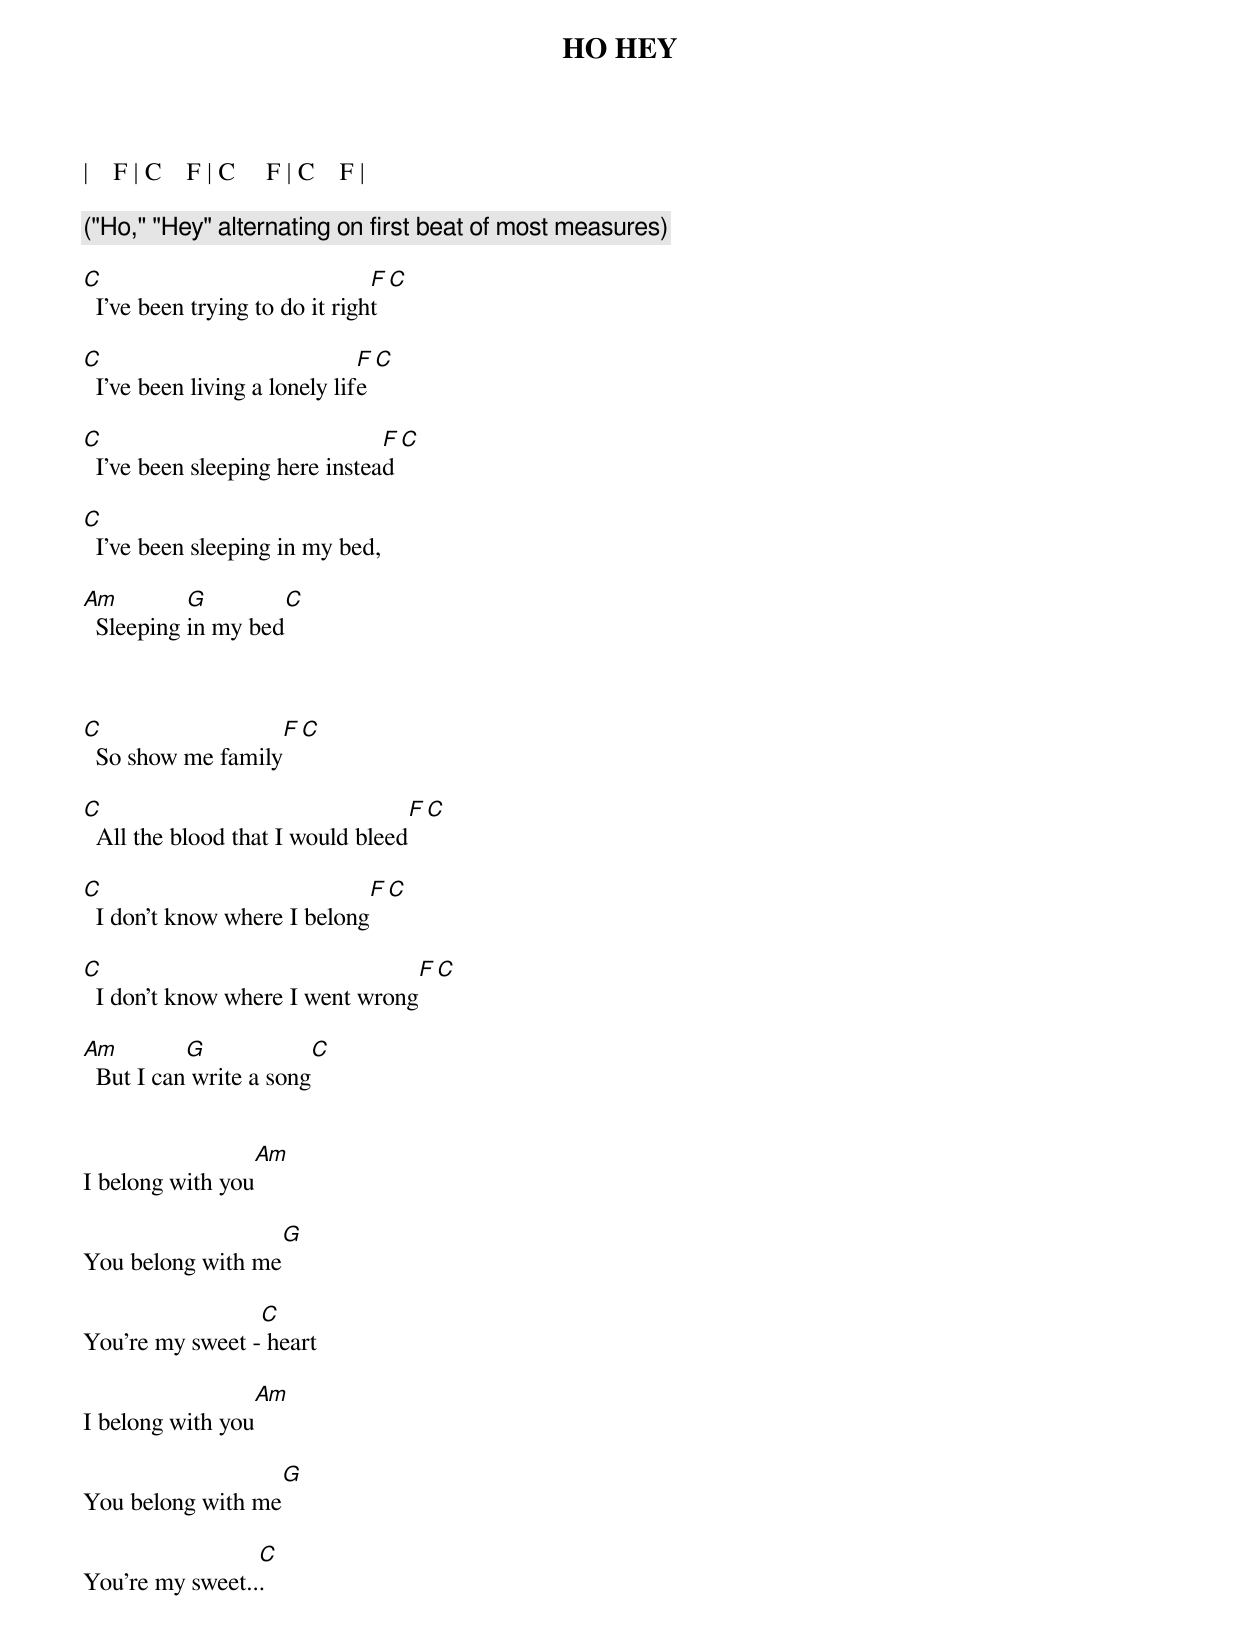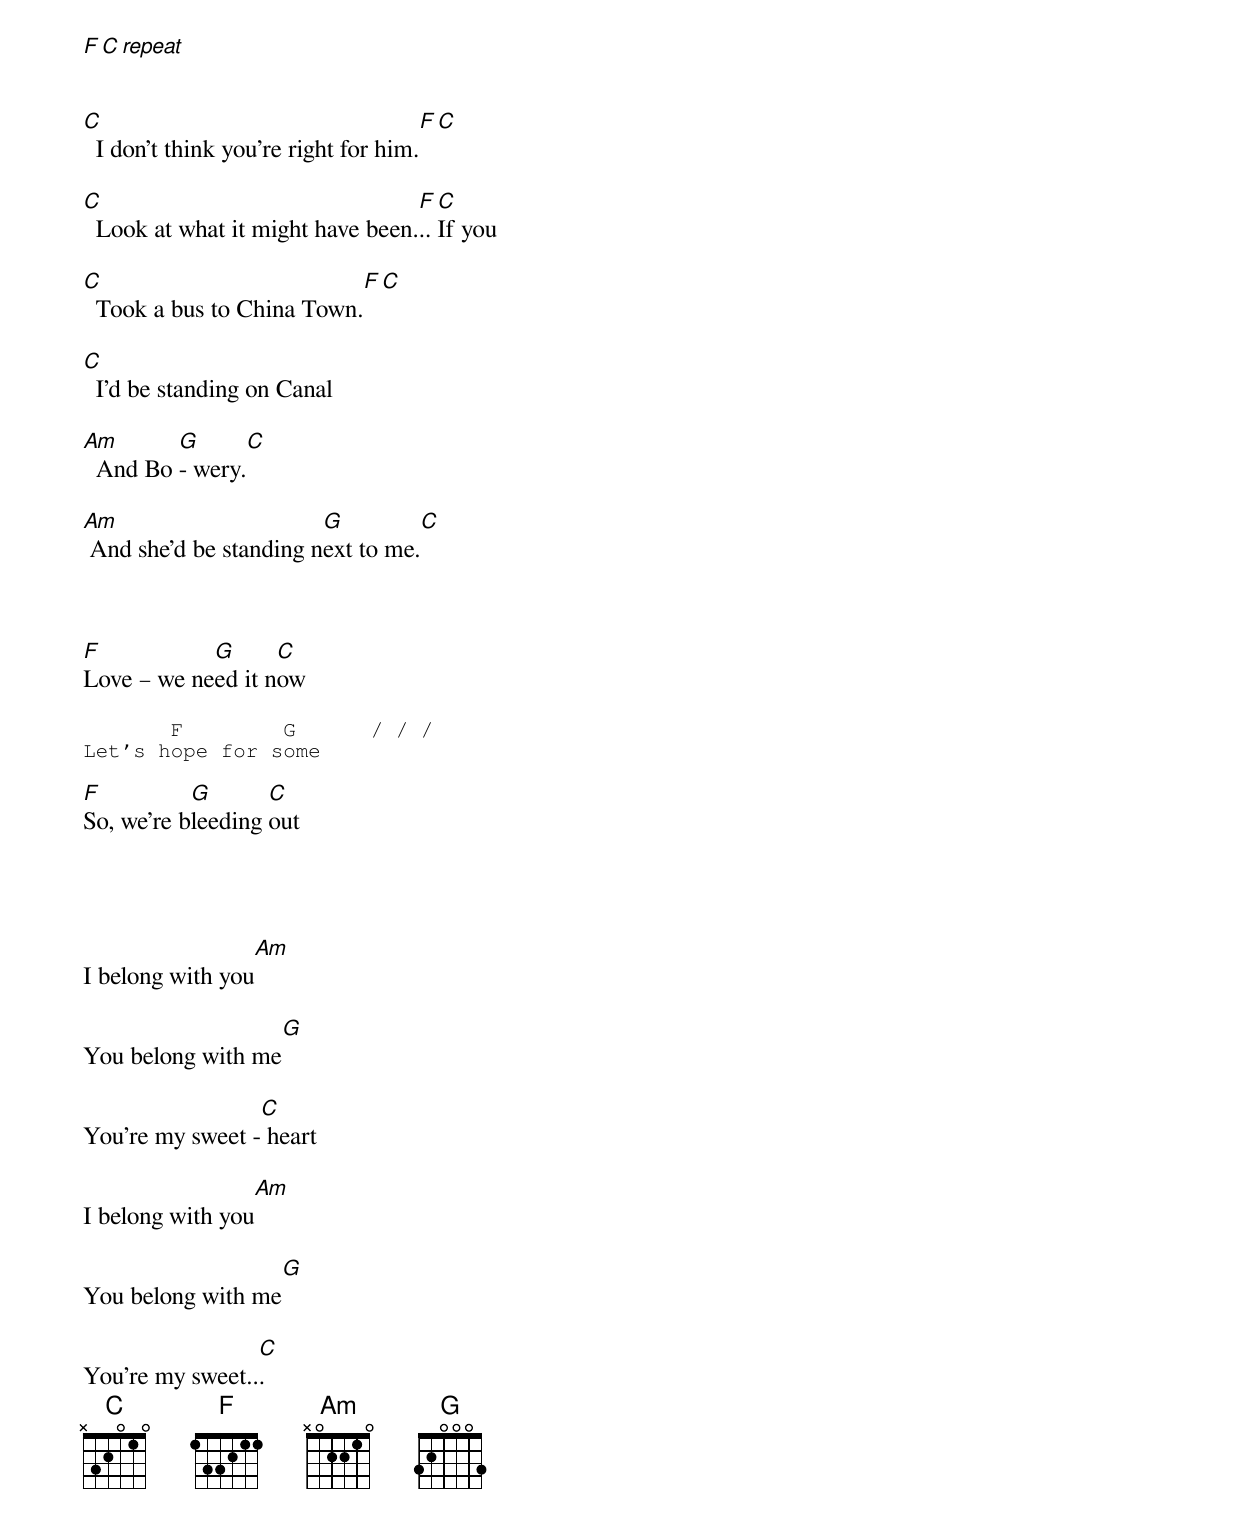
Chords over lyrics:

HO HEY

|    F | C    F | C     F | C    F |

("Ho," "Hey" alternating on first beat of most measures)

C                               F C
  I've been trying to do it right

C                              F C
  I've been living a lonely life

C                               F C
  I've been sleeping here instead

C
  I've been sleeping in my bed,

Am         G         C
  Sleeping in my bed



C                  F C
  So show me family

C                                 F C
  All the blood that I would bleed

C                             F C
  I don't know where I belong

C                                F C
  I don't know where I went wrong

Am         G               C
  But I can write a song


                  Am
I belong with you

                   G
You belong with me

                 C
You're my sweet - heart

                  Am
I belong with you

                   G
You belong with me

                 C
You're my sweet...


F C repeat


C                                    F  C
  I don't think you're right for him.

C                                 F  C
  Look at what it might have been... If you

C                          F  C
  Took a bus to China Town.

C
  I'd be standing on Canal

Am       G         C
  And Bo - wery.

Am                      G            C
 And she'd be standing next to me.



F           G      C
Love – we need it now

       F        G      / / /
Let's hope for some

F          G       C
So, we're bleeding out




                  Am
I belong with you

                   G
You belong with me

                 C
You're my sweet - heart

                  Am
I belong with you

                   G
You belong with me

                 C
You're my sweet...
